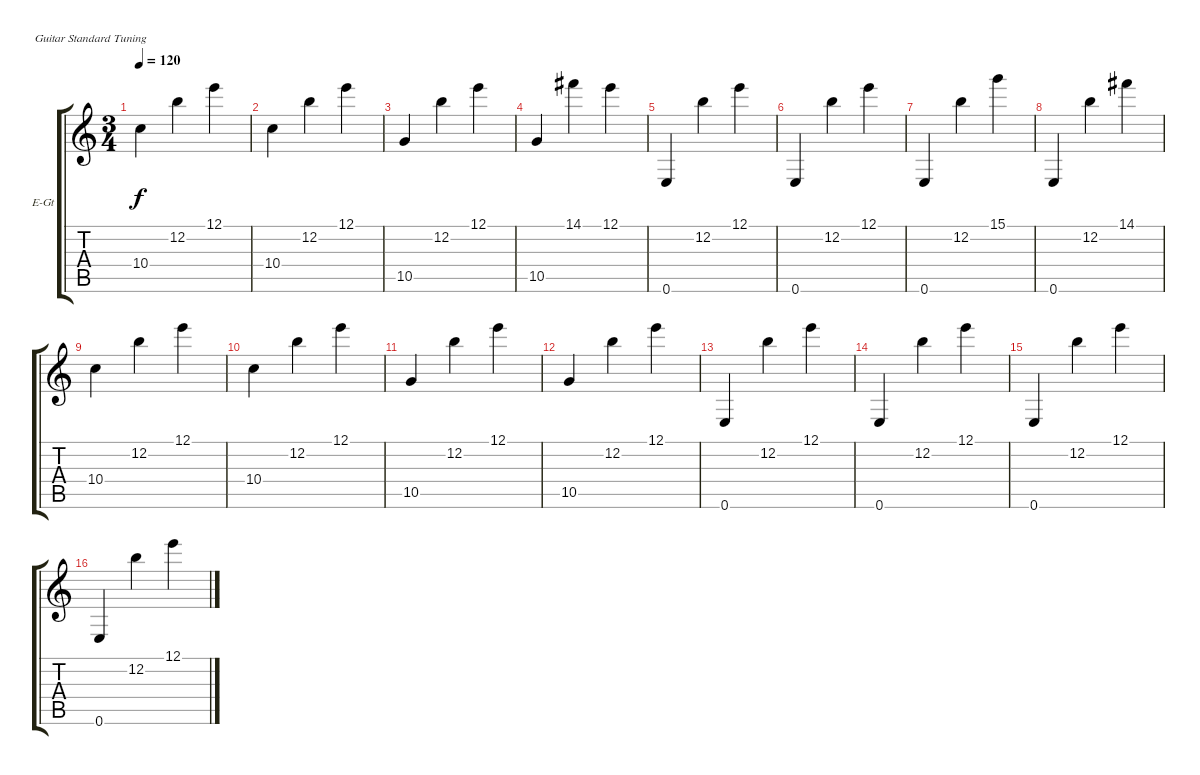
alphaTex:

\bracketExtendMode groupsimilarinstruments
\firstSystemTrackNameOrientation horizontal
\otherSystemsTrackNameOrientation horizontal
\track ("Piste 1" "E-Gt") {instrument electricguitarclean}
\staff {score tabs}
\tuning (E4 B3 G3 D3 A2 E2)
\ts (3 4)
\tempo 120
\clef g2
\ks c
10.4.4{dy f} 12.2.4 12.1.4 |
10.4.4 12.2.4 12.1.4 |
10.5.4 12.2.4 12.1.4 |
10.5.4 14.1.4 12.1.4 |
0.6.4 12.2.4 12.1.4 |
0.6.4 12.2.4 12.1.4 |
0.6.4 12.2.4 15.1.4 |
0.6.4 12.2.4 14.1.4 |
10.4.4 12.2.4 12.1.4 |
10.4.4 12.2.4 12.1.4 |
10.5.4 12.2.4 12.1.4 |
10.5.4 12.2.4 12.1.4 |
0.6.4 12.2.4 12.1.4 |
0.6.4 12.2.4 12.1.4 |
0.6.4 12.2.4 12.1.4 |
0.6.4 12.2.4 12.1.4
